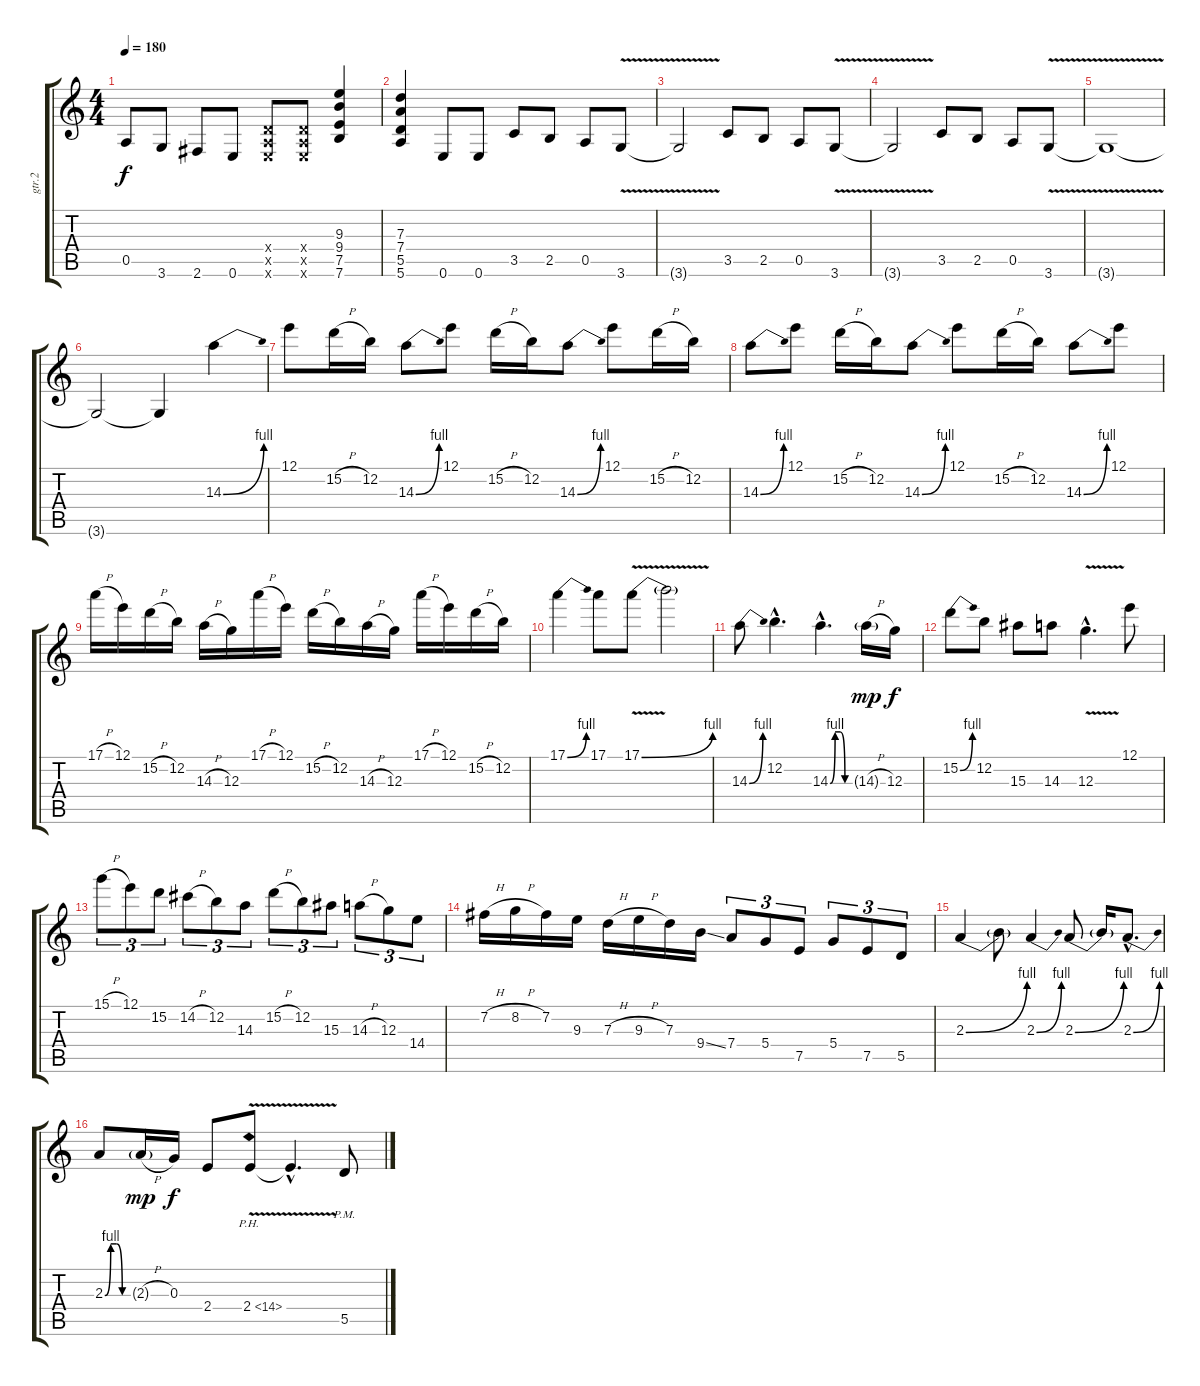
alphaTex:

\track ("gtr.2" "gtr.2") {instrument distortionguitar}
\staff {score tabs}
\tuning (E4 B3 G3 D3 A2 E2) {hide}
\ts (4 4)
\tempo 180
\clef g2
\ks c
0.5.8{dy f} 3.6.8 2.6.8 0.6.8 (0.4{x} 0.5{x} 0.6{x}).8 (0.4{x} 0.5{x} 0.6{x}).8 (9.3 9.4 7.5 7.6).4 |
(7.3 7.4 5.5 5.6).4 0.6.8 0.6.8 3.5.8 2.5.8 0.5.8 3.6{v}.8 |
3.6{t}.2 3.5.8 2.5.8 0.5.8 3.6{v}.8 |
3.6{t}.2 3.5.8 2.5.8 0.5.8 3.6{v}.8 |
3.6{t}.1 |
3.6{t}.2 3.6{t}.4 14.3{be (bend 0 0 60 4)}.4 |
12.1.8 15.2{h}.16 12.2.16 14.3{be (bend 0 0 60 4)}.8 12.1.8 15.2{h}.16 12.2.16 14.3{be (bend 0 0 60 4)}.8 12.1.8 15.2{h}.16 12.2.16 |
14.3{be (bend 0 0 60 4)}.8 12.1.8 15.2{h}.16 12.2.16 14.3{be (bend 0 0 60 4)}.8 12.1.8 15.2{h}.16 12.2.16 14.3{be (bend 0 0 60 4)}.8 12.1.8 |
17.1{h}.16 12.1.16 15.2{h}.16 12.2.16 14.3{h}.16 12.3.16 17.1{h}.16 12.1.16 15.2{h}.16 12.2.16 14.3{h}.16 12.3.16 17.1{h}.16 12.1.16 15.2{h}.16 12.2.16 |
17.1{be (bend 0 0 60 4)}.4 17.1.8 17.1{be (bend 0 0 60 4) v}.8 17.1{t}.2 |
14.3{be (bend 0 0 60 4)}.8 12.2{hac}.4{d} 14.3{be (custom 0 0 15 4 30 4 45 0 60 0) hac}.4{d} 14.3{h g}.16{dy mp} 12.3.16{dy f} |
15.2{be (bend 0 0 60 4)}.8 12.2.8 15.3.8 14.3.8 12.3{v hac}.4{d} 12.1.8 |
15.1{h}.8{tu (3 2)} 12.1.8{tu (3 2)} 15.2.8{tu (3 2)} 14.2{h}.8{tu (3 2)} 12.2.8{tu (3 2)} 14.3.8{tu (3 2)} 15.2{h}.8{tu (3 2)} 12.2.8{tu (3 2)} 15.3.8{tu (3 2)} 14.3{h}.8{tu (3 2)} 12.3.8{tu (3 2)} 14.4.8{tu (3 2)} |
7.2{h}.16 8.2{h}.16 7.2.16 9.3.16 7.3{h}.16 9.3{h}.16 7.3.16 9.4{ss}.16 7.4.8{tu (3 2)} 5.4.8{tu (3 2)} 7.5.8{tu (3 2)} 5.4.8{tu (3 2)} 7.5.8{tu (3 2)} 5.5.8{tu (3 2)} |
2.3{be (bend 0 0 60 4)}.4 2.3{t}.8 2.3{be (bend 0 0 60 4)}.4 2.3{be (bend 0 0 60 4)}.8 2.3{t}.16 2.3{be (bend 0 0 60 4) hac}.8{d} |
2.3{be (custom 0 0 15 4 30 4 45 0 60 0)}.8 2.3{h g}.16{dy mp} 0.3.16{dy f} 2.4.8 2.4{ph 12 v}.8 2.4{hac t}.4{d} 5.5{pm}.8
